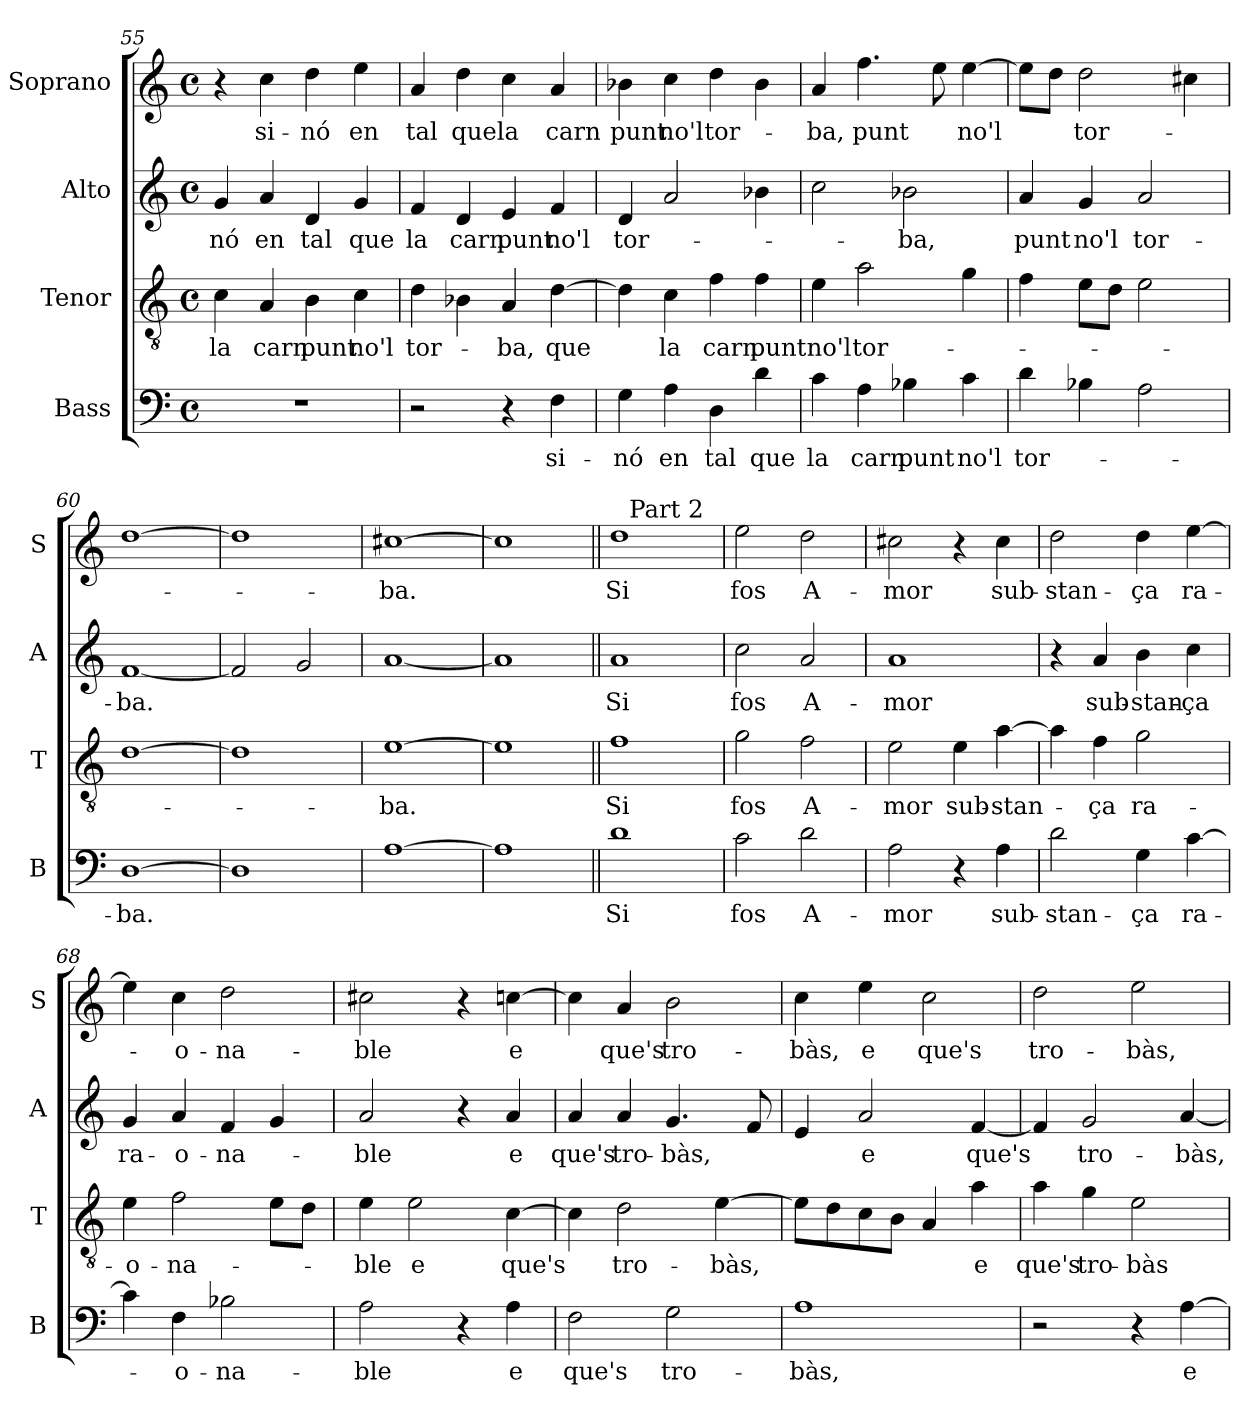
**kern	**text	**kern	**text	**kern	**text	**kern	**text
*part4	*part4	*part3	*part3	*part2	*part2	*part1	*part1
*staff4	*staff4	*staff3	*staff3	*staff2	*staff2	*staff1	*staff1
*I"Bass	*	*I"Tenor	*	*I"Alto	*	*I"Soprano	*
*I'B	*	*I'T	*	*I'A	*	*I'S	*
*clefF4	*	*clefGv2	*	*clefG2	*	*clefG2	*
*k[]	*	*k[]	*	*k[]	*	*k[]	*
*C:	*	*C:	*	*C:	*	*C:	*
*M4/4	*	*M4/4	*	*M4/4	*	*M4/4	*
*met(c)	*	*met(c)	*	*met(c)	*	*met(c)	*
=55	=55	=55	=55	=55	=55	=55	=55
1r	.	4c\	la	4g/	-nó	4r	.
.	.	4A/	carn	4a/	en	4cc\	si-
.	.	4B\	punt	4d/	tal	4dd\	-nó
.	.	4c\	no'l	4g/	que	4ee\	en
=56	=56	=56	=56	=56	=56	=56	=56
2r	.	4d\	tor-	4f/	la	4a/	tal
.	.	4B-X\	.	4d/	carn	4dd\	que
4r	.	4A/	-ba,	4e/	punt	4cc\	la
4F\	si-	[4d\	que	4f/	no'l	4a/	carn
=57	=57	=57	=57	=57	=57	=57	=57
4G\	-nó	4d\]	.	4d/	tor-	4b-X\	punt
4A\	en	4c\	la	2a/	.	4cc\	no'l
4D\	tal	4f\	carn	.	.	4dd\	tor-
4d\	que	4f\	punt	4b-X\	.	4b-\	.
=58	=58	=58	=58	=58	=58	=58	=58
4c\	la	4e\	no'l	2cc\	.	4a/	-ba,
4A\	carn	2a\	tor-	.	.	4.ff\	punt
4B-X\	punt	.	.	2b-X\	-ba,	.	.
.	.	.	.	.	.	8ee\	.
4c\	no'l	4g\	.	.	.	[4ee\	no'l
!!LO:PB:g=z
=59	=59	=59	=59	=59	=59	=59	=59
4d\	tor-	4f\	.	4a/	punt	8ee\L]	.
.	.	.	.	.	.	8dd\J	.
4B-X\	.	8e\L	.	4g/	no'l	2dd\	tor-
.	.	8d\J	.	.	.	.	.
2A\	.	2e\	.	2a/	tor-	.	.
.	.	.	.	.	.	4cc#X\	.
=60	=60	=60	=60	=60	=60	=60	=60
[1D	-ba.	[1d	.	[1f	-ba.	[1dd	.
=61	=61	=61	=61	=61	=61	=61	=61
1D]	.	1d]	.	2f/]	.	1dd]	.
.	.	.	.	2g/	.	.	.
=62	=62	=62	=62	=62	=62	=62	=62
[1A	.	[1e	-ba.	[1a	.	[1cc#X	-ba.
=63	=63	=63	=63	=63	=63	=63	=63
1A]	.	1e]	.	1a]	.	1cc#]	.
=64||	=64||	=64||	=64||	=64||	=64||	=64||	=64||
*	*	*	*	*	*	*^	*
1d	Si	1f	Si	1a	Si	1dd	16ryy	Si
!	!	!	!	!	!	!	!LO:TX:a:t=Part 2	!
.	.	.	.	.	.	.	2...ryy	.
*	*	*	*	*	*	*v	*v	*
=65	=65	=65	=65	=65	=65	=65	=65
2c\	fos	2g\	fos	2cc\	fos	2ee\	fos
2d\	A-	2f\	A-	2a/	A-	2dd\	A-
!!LO:LB:g=z
=66	=66	=66	=66	=66	=66	=66	=66
2A\	-mor	2e\	-mor	1a	-mor	2cc#X\	-mor
4r	.	4e\	sub-	.	.	4r	.
4A\	sub-	[4a\	-stan-	.	.	4cc#\	sub-
=67	=67	=67	=67	=67	=67	=67	=67
2d\	-stan-	4a\]	.	4r	.	2dd\	-stan-
.	.	4f\	-ça	4a/	sub-	.	.
4G\	-ça	2g\	ra-	4b\	-stan-	4dd\	-ça
[4c\	ra-	.	.	4cc\	-ça	[4ee\	ra-
=68	=68	=68	=68	=68	=68	=68	=68
4c\]	.	4e\	-o-	4g/	ra-	4ee\]	.
4F\	-o-	2f\	-na-	4a/	-o-	4cc\	-o-
2B-X\	-na-	.	.	4f/	-na-	2dd\	-na-
.	.	8e\L	.	4g/	.	.	.
.	.	8d\J	.	.	.	.	.
=69	=69	=69	=69	=69	=69	=69	=69
2A\	-ble	4e\	-ble	2a/	-ble	2cc#X\	-ble
.	.	2e\	e	.	.	.	.
4r	.	.	.	4r	.	4r	.
4A\	e	[4c\	que's	4a/	e	[4ccn\	e
=70	=70	=70	=70	=70	=70	=70	=70
2F\	que's	4c\]	.	4a/	que's	4cc\]	.
.	.	2d\	tro-	4a/	tro-	4a/	que's
2G\	tro-	.	.	4.g/	-bàs,	2b\	tro-
.	.	[4e\	-bàs,	.	.	.	.
.	.	.	.	8f/	.	.	.
!!LO:LB:g=z
=71	=71	=71	=71	=71	=71	=71	=71
1A	-bàs,	8e\L]	.	4e/	.	4cc\	-bàs,
.	.	8d\	.	.	.	.	.
.	.	8c\	.	2a/	e	4ee\	e
.	.	8B\J	.	.	.	.	.
.	.	4A/	.	.	.	2cc\	que's
.	.	4a\	e	[4f/	que's	.	.
=72	=72	=72	=72	=72	=72	=72	=72
2r	.	4a\	que's	4f/]	.	2dd\	tro-
.	.	4g\	tro-	2g/	tro-	.	.
4r	.	2e\	-bàs	.	.	2ee\	-bàs,
[4A\	e	.	.	[4a/	-bàs,	.	.
=	=	=	=	=	=	=	=
*-	*-	*-	*-	*-	*-	*-	*-
